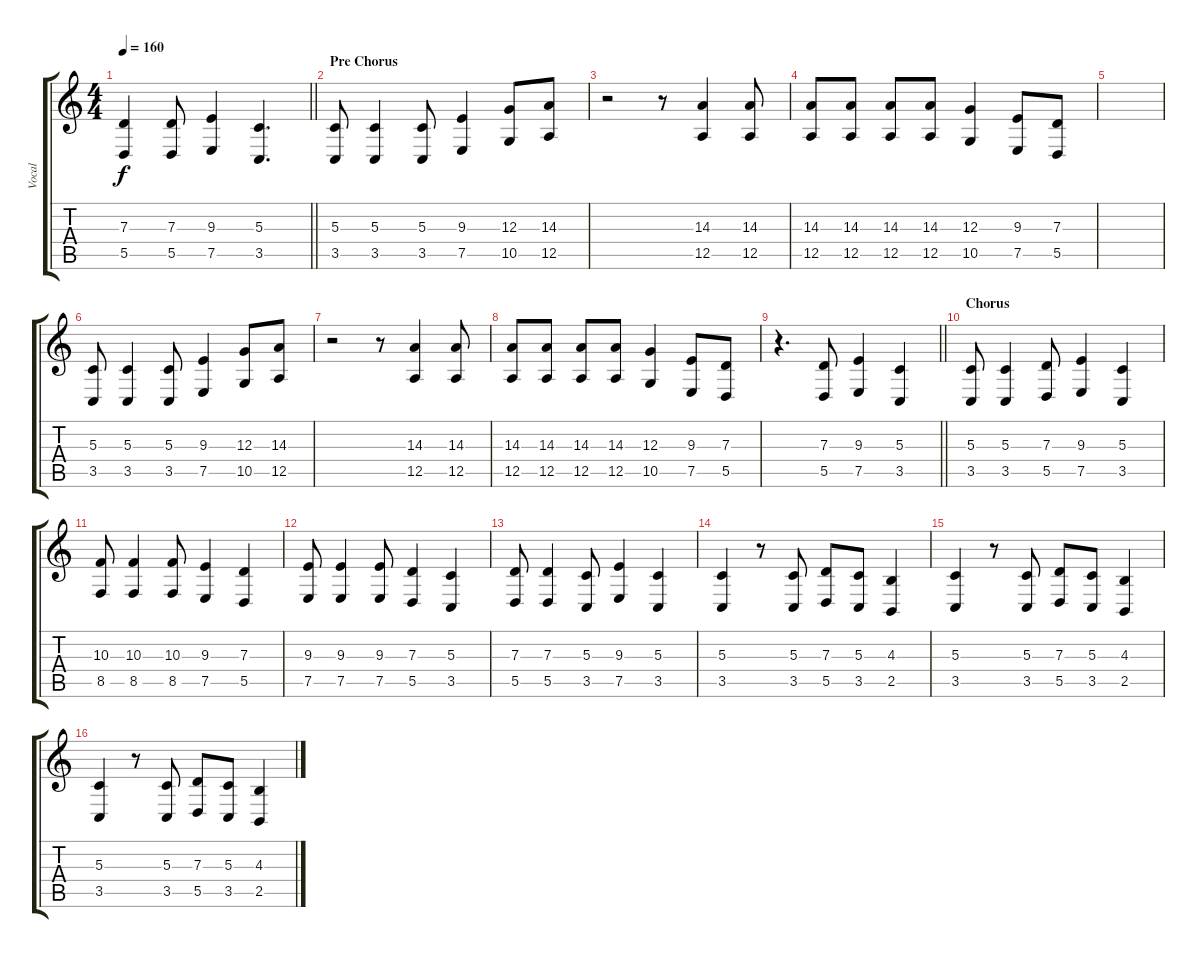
\track ("Vocal" "Vocal") {instrument tenorsax}
\staff {score tabs}
\tuning (E4 B3 G3 D3 A2 E2) {hide}
\ts (4 4)
\tempo 160
\clef g2
\barLineRight lightlight
\ks c
(7.3 5.5).4{dy f} (7.3 5.5).8 (9.3 7.5).4 (5.3 3.5).4{d} |
\section ("" "Pre Chorus")
(5.3 3.5).8 (5.3 3.5).4 (5.3 3.5).8 (9.3 7.5).4 (12.3 10.5).8 (14.3 12.5).8 |
r.2 r.8 (14.3 12.5).4 (14.3 12.5).8 |
(14.3 12.5).8 (14.3 12.5).8 (14.3 12.5).8 (14.3 12.5).8 (12.3 10.5).4 (9.3 7.5).8 (7.3 5.5).8 |
|
(5.3 3.5).8 (5.3 3.5).4 (5.3 3.5).8 (9.3 7.5).4 (12.3 10.5).8 (14.3 12.5).8 |
r.2 r.8 (14.3 12.5).4 (14.3 12.5).8 |
(14.3 12.5).8 (14.3 12.5).8 (14.3 12.5).8 (14.3 12.5).8 (12.3 10.5).4 (9.3 7.5).8 (7.3 5.5).8 |
\barLineRight lightlight
r.4{d} (7.3 5.5).8 (9.3 7.5).4 (5.3 3.5).4 |
\section ("" "Chorus")
(5.3 3.5).8 (5.3 3.5).4 (7.3 5.5).8 (9.3 7.5).4 (5.3 3.5).4 |
(10.3 8.5).8 (10.3 8.5).4 (10.3 8.5).8 (9.3 7.5).4 (7.3 5.5).4 |
(9.3 7.5).8 (9.3 7.5).4 (9.3 7.5).8 (7.3 5.5).4 (5.3 3.5).4 |
(7.3 5.5).8 (7.3 5.5).4 (5.3 3.5).8 (9.3 7.5).4 (5.3 3.5).4 |
(5.3 3.5).4 r.8 (5.3 3.5).8 (7.3 5.5).8 (5.3 3.5).8 (4.3 2.5).4 |
(5.3 3.5).4 r.8 (5.3 3.5).8 (7.3 5.5).8 (5.3 3.5).8 (4.3 2.5).4 |
(5.3 3.5).4 r.8 (5.3 3.5).8 (7.3 5.5).8 (5.3 3.5).8 (4.3 2.5).4
